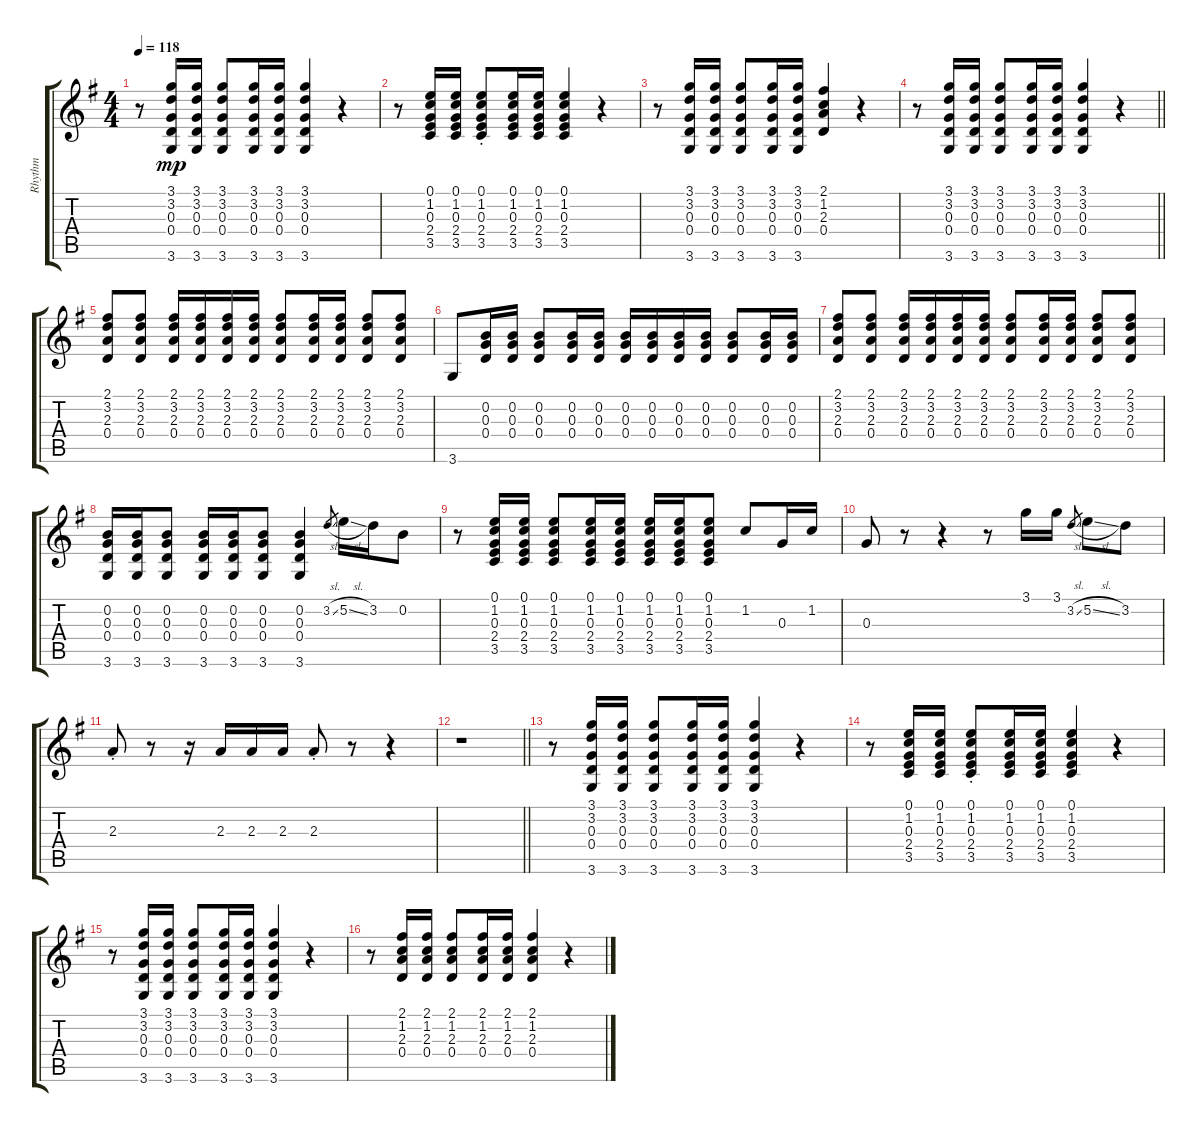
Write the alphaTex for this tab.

\track ("Rhythm" "Rhythm") {instrument electricguitarclean}
\staff {score tabs}
\tuning (E4 B3 G3 D3 A2 E2) {hide}
\ts (4 4)
\tempo 118
\clef g2
\ks g
r.8{dy mp} (3.1 3.2 0.3 0.4 3.6).16 (3.1 3.2 0.3 0.4 3.6).16 (3.1 3.2 0.3 0.4 3.6).8 (3.1 3.2 0.3 0.4 3.6).16 (3.1 3.2 0.3 0.4 3.6).16 (3.1 3.2 0.3 0.4 3.6).4 r.4 |
r.8 (0.1 1.2 0.3 2.4 3.5).16 (0.1 1.2 0.3 2.4 3.5).16 (0.1{st} 1.2{st} 0.3{st} 2.4{st} 3.5{st}).8 (0.1 1.2 0.3 2.4 3.5).16 (0.1 1.2 0.3 2.4 3.5).16 (0.1 1.2 0.3 2.4 3.5).4 r.4 |
r.8 (3.1 3.2 0.3 0.4 3.6).16 (3.1 3.2 0.3 0.4 3.6).16 (3.1 3.2 0.3 0.4 3.6).8 (3.1 3.2 0.3 0.4 3.6).16 (3.1 3.2 0.3 0.4 3.6).16 (2.1 1.2 2.3 0.4).4 r.4 |
\barLineRight lightlight
r.8 (3.1 3.2 0.3 0.4 3.6).16 (3.1 3.2 0.3 0.4 3.6).16 (3.1 3.2 0.3 0.4 3.6).8 (3.1 3.2 0.3 0.4 3.6).16 (3.1 3.2 0.3 0.4 3.6).16 (3.1 3.2 0.3 0.4 3.6).4 r.4 |
(2.1 3.2 2.3 0.4).8 (2.1 3.2 2.3 0.4).8 (2.1 3.2 2.3 0.4).16 (2.1 3.2 2.3 0.4).16 (2.1 3.2 2.3 0.4).16 (2.1 3.2 2.3 0.4).16 (2.1 3.2 2.3 0.4).8 (2.1 3.2 2.3 0.4).16 (2.1 3.2 2.3 0.4).16 (2.1 3.2 2.3 0.4).8 (2.1 3.2 2.3 0.4).8 |
3.6.8 (0.2 0.3 0.4).16 (0.2 0.3 0.4).16 (0.2 0.3 0.4).8 (0.2 0.3 0.4).16 (0.2 0.3 0.4).16 (0.2 0.3 0.4).16 (0.2 0.3 0.4).16 (0.2 0.3 0.4).16 (0.2 0.3 0.4).16 (0.2 0.3 0.4).8 (0.2 0.3 0.4).16 (0.2 0.3 0.4).16 |
(2.1 3.2 2.3 0.4).8 (2.1 3.2 2.3 0.4).8 (2.1 3.2 2.3 0.4).16 (2.1 3.2 2.3 0.4).16 (2.1 3.2 2.3 0.4).16 (2.1 3.2 2.3 0.4).16 (2.1 3.2 2.3 0.4).8 (2.1 3.2 2.3 0.4).16 (2.1 3.2 2.3 0.4).16 (2.1 3.2 2.3 0.4).8 (2.1 3.2 2.3 0.4).8 |
(0.2 0.3 0.4 3.6).16 (0.2 0.3 0.4 3.6).16 (0.2 0.3 0.4 3.6).8 (0.2 0.3 0.4 3.6).16 (0.2 0.3 0.4 3.6).16 (0.2 0.3 0.4 3.6).8 (0.2 0.3 0.4 3.6).4 3.2{sl}.8{gr} 5.2{sl}.16 3.2.16 0.2.8 |
r.8 (0.1 1.2 0.3 2.4 3.5).16 (0.1 1.2 0.3 2.4 3.5).16 (0.1 1.2 0.3 2.4 3.5).8 (0.1 1.2 0.3 2.4 3.5).16 (0.1 1.2 0.3 2.4 3.5).16 (0.1 1.2 0.3 2.4 3.5).16 (0.1 1.2 0.3 2.4 3.5).16 (0.1 1.2 0.3 2.4 3.5).8 1.2.8 0.3.16 1.2.16 |
0.3.8 r.8 r.4 r.8 3.1.16 3.1.16 3.2{sl}.8{gr} 5.2{sl}.8 3.2.8 |
2.3{st}.8 r.8 r.16 2.3.16 2.3.16 2.3.16 2.3{st}.8 r.8 r.4 |
\barLineRight lightlight
r.1 |
r.8 (3.1 3.2 0.3 0.4 3.6).16 (3.1 3.2 0.3 0.4 3.6).16 (3.1 3.2 0.3 0.4 3.6).8 (3.1 3.2 0.3 0.4 3.6).16 (3.1 3.2 0.3 0.4 3.6).16 (3.1 3.2 0.3 0.4 3.6).4 r.4 |
r.8 (0.1 1.2 0.3 2.4 3.5).16 (0.1 1.2 0.3 2.4 3.5).16 (0.1{st} 1.2{st} 0.3{st} 2.4{st} 3.5{st}).8 (0.1 1.2 0.3 2.4 3.5).16 (0.1 1.2 0.3 2.4 3.5).16 (0.1 1.2 0.3 2.4 3.5).4 r.4 |
r.8 (3.1 3.2 0.3 0.4 3.6).16 (3.1 3.2 0.3 0.4 3.6).16 (3.1 3.2 0.3 0.4 3.6).8 (3.1 3.2 0.3 0.4 3.6).16 (3.1 3.2 0.3 0.4 3.6).16 (3.1 3.2 0.3 0.4 3.6).4 r.4 |
r.8 (2.1 1.2 2.3 0.4).16 (2.1 1.2 2.3 0.4).16 (2.1 1.2 2.3 0.4).8 (2.1 1.2 2.3 0.4).16 (2.1 1.2 2.3 0.4).16 (2.1 1.2 2.3 0.4).4 r.4
